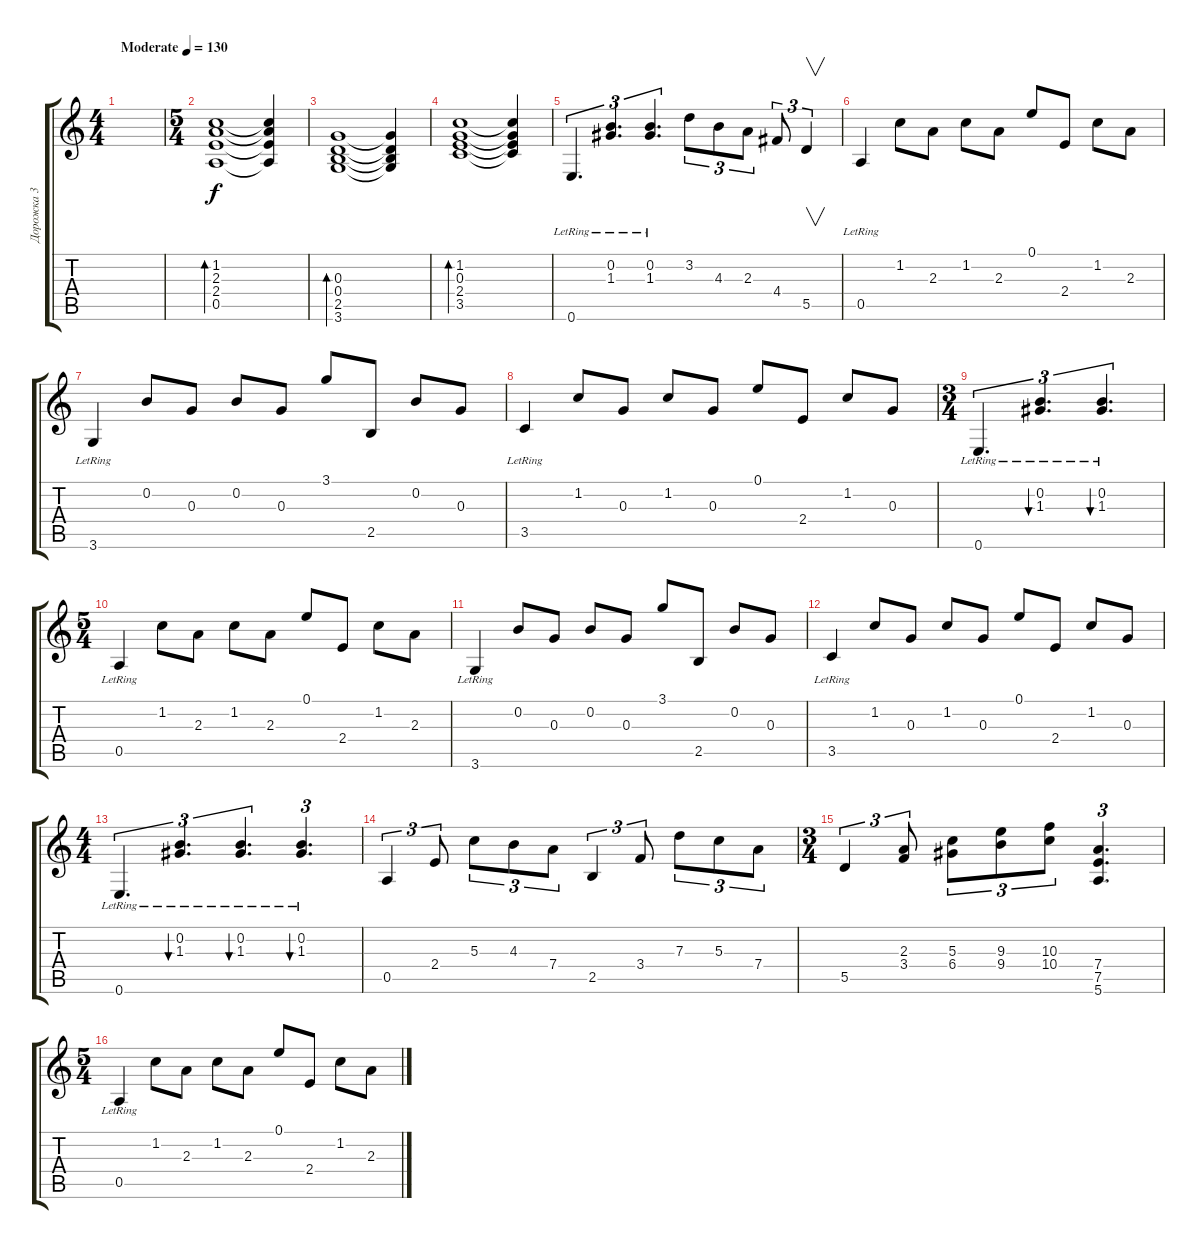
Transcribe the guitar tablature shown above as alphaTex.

\track ("Дорожка 3" "Дорожка 3") {instrument acousticguitarsteel}
\staff {score tabs}
\tuning (E4 B3 G3 D3 A2 E2) {hide}
\ts (4 4)
\tempo (130 "Moderate")
\clef g2
\ks c
|
\ts (5 4)
(1.2 2.3 2.4 0.5).1{bd 120} (1.2{t} 2.3{t} 2.4{t} 0.5{t}).4 |
(0.3 0.4 2.5 3.6).1{bd 60} (0.3{t} 0.4{t} 2.5{t} 3.6{t}).4 |
(1.2 0.3 2.4 3.5).1{bd 60} (1.2{t} 0.3{t} 2.4{t} 3.5{t}).4 |
0.6{lr}.4{d tu (3 2)} (0.2{lr} 1.3{lr}).4{d tu (3 2)} (0.2{lr} 1.3{lr}).4{d tu (3 2)} 3.2.8{tu (3 2)} 4.3.8{tu (3 2)} 2.3.8{tu (3 2)} 4.4.8{tu (3 2)} 5.5.4{v tu (3 2)} |
0.5{lr}.4 1.2.8 2.3.8 1.2.8 2.3.8 0.1.8 2.4.8 1.2.8 2.3.8 |
3.6{lr}.4 0.2.8 0.3.8 0.2.8 0.3.8 3.1.8 2.5.8 0.2.8 0.3.8 |
3.5{lr}.4 1.2.8 0.3.8 1.2.8 0.3.8 0.1.8 2.4.8 1.2.8 0.3.8 |
\ts (3 4)
0.6{lr}.4{d tu (3 2)} (0.2{lr} 1.3{lr}).4{d tu (3 2) bu 480} (0.2{lr} 1.3{lr}).4{d tu (3 2) bu 480} |
\ts (5 4)
0.5{lr}.4 1.2.8 2.3.8 1.2.8 2.3.8 0.1.8 2.4.8 1.2.8 2.3.8 |
3.6{lr}.4 0.2.8 0.3.8 0.2.8 0.3.8 3.1.8 2.5.8 0.2.8 0.3.8 |
3.5{lr}.4 1.2.8 0.3.8 1.2.8 0.3.8 0.1.8 2.4.8 1.2.8 0.3.8 |
\ts (4 4)
0.6{lr}.4{d tu (3 2)} (0.2{lr} 1.3{lr}).4{d tu (3 2) bu 480} (0.2{lr} 1.3{lr}).4{d tu (3 2) bu 480} (0.2{lr} 1.3{lr}).4{d tu (3 2) bu 480} |
0.5.4{tu (3 2)} 2.4.8{tu (3 2)} 5.3.8{tu (3 2)} 4.3.8{tu (3 2)} 7.4.8{tu (3 2)} 2.5.4{tu (3 2)} 3.4.8{tu (3 2)} 7.3.8{tu (3 2)} 5.3.8{tu (3 2)} 7.4.8{tu (3 2)} |
\ts (3 4)
5.5.4{tu (3 2)} (2.3 3.4).8{tu (3 2)} (5.3 6.4).8{tu (3 2)} (9.3 9.4).8{tu (3 2)} (10.3 10.4).8{tu (3 2)} (7.4 7.5 5.6).4{d tu (3 2)} |
\ts (5 4)
0.5{lr}.4 1.2.8 2.3.8 1.2.8 2.3.8 0.1.8 2.4.8 1.2.8 2.3.8
